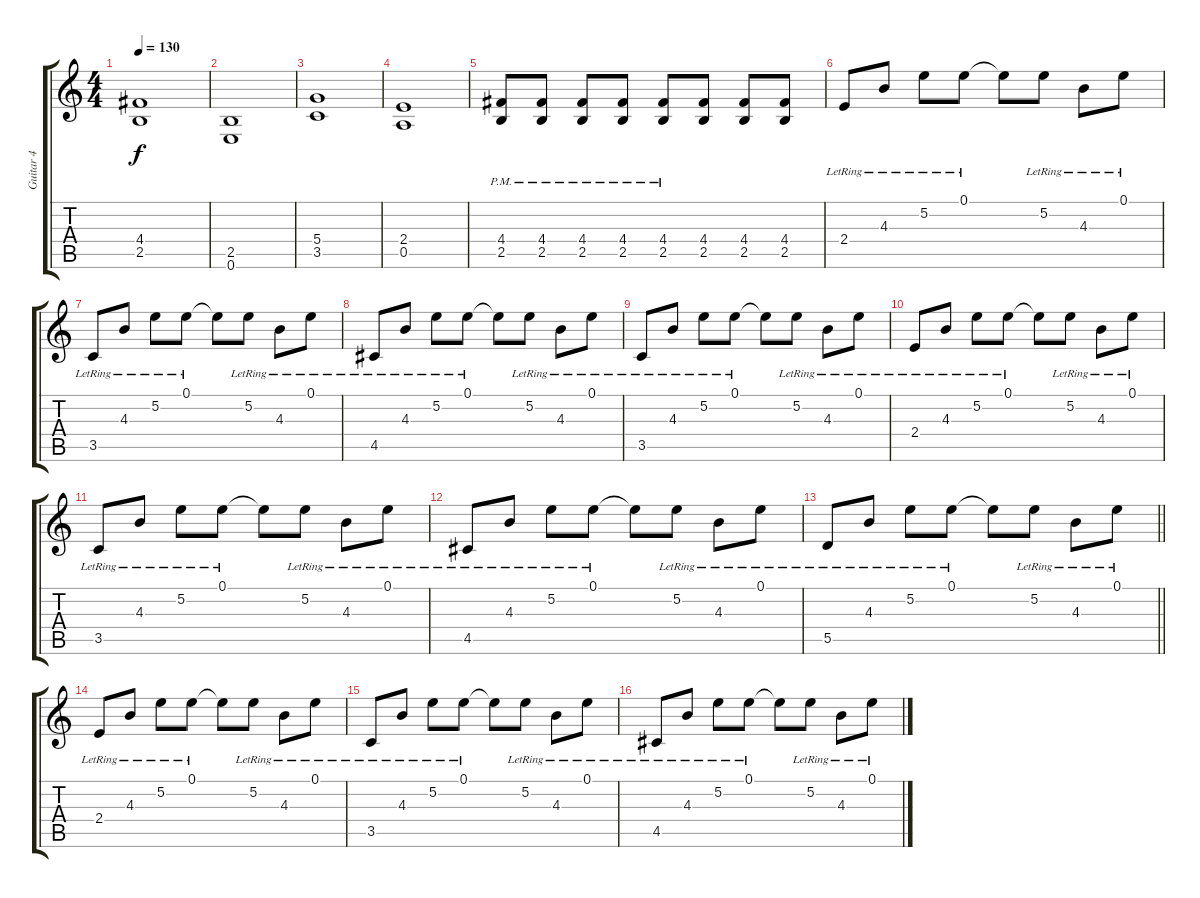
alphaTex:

\track ("Guitar 4" "Guitar 4") {instrument distortionguitar}
\staff {score tabs}
\tuning (E4 B3 G3 D3 A2 E2) {hide}
\ts (4 4)
\tempo 130
\clef g2
\ks c
(4.4 2.5).1{dy f} |
(2.5 0.6).1 |
(5.4 3.5).1 |
(2.4 0.5).1 |
(4.4{pm} 2.5{pm}).8 (4.4{pm} 2.5{pm}).8 (4.4{pm} 2.5{pm}).8 (4.4{pm} 2.5{pm}).8 (4.4{pm} 2.5{pm}).8 (4.4 2.5).8 (4.4 2.5).8 (4.4 2.5).8 |
2.4{lr}.8{volume 8} 4.3{lr}.8 5.2{lr}.8 0.1{lr}.8 0.1{t}.8 5.2{lr}.8 4.3{lr}.8 0.1{lr}.8 |
3.5{lr}.8 4.3{lr}.8 5.2{lr}.8 0.1{lr}.8 0.1{t}.8 5.2{lr}.8 4.3{lr}.8 0.1{lr}.8 |
4.5{lr}.8 4.3{lr}.8 5.2{lr}.8 0.1{lr}.8 0.1{t}.8 5.2{lr}.8 4.3{lr}.8 0.1{lr}.8 |
3.5{lr}.8 4.3{lr}.8 5.2{lr}.8 0.1{lr}.8 0.1{t}.8 5.2{lr}.8 4.3{lr}.8 0.1{lr}.8 |
2.4{lr}.8 4.3{lr}.8 5.2{lr}.8 0.1{lr}.8 0.1{t}.8 5.2{lr}.8 4.3{lr}.8 0.1{lr}.8 |
3.5{lr}.8 4.3{lr}.8 5.2{lr}.8 0.1{lr}.8 0.1{t}.8 5.2{lr}.8 4.3{lr}.8 0.1{lr}.8 |
4.5{lr}.8 4.3{lr}.8 5.2{lr}.8 0.1{lr}.8 0.1{t}.8 5.2{lr}.8 4.3{lr}.8 0.1{lr}.8 |
\barLineRight lightlight
5.5{lr}.8 4.3{lr}.8 5.2{lr}.8 0.1{lr}.8 0.1{t}.8 5.2{lr}.8 4.3{lr}.8 0.1{lr}.8 |
2.4{lr}.8 4.3{lr}.8 5.2{lr}.8 0.1{lr}.8 0.1{t}.8 5.2{lr}.8 4.3{lr}.8 0.1{lr}.8 |
3.5{lr}.8 4.3{lr}.8 5.2{lr}.8 0.1{lr}.8 0.1{t}.8 5.2{lr}.8 4.3{lr}.8 0.1{lr}.8 |
4.5{lr}.8 4.3{lr}.8 5.2{lr}.8 0.1{lr}.8 0.1{t}.8 5.2{lr}.8 4.3{lr}.8 0.1{lr}.8
